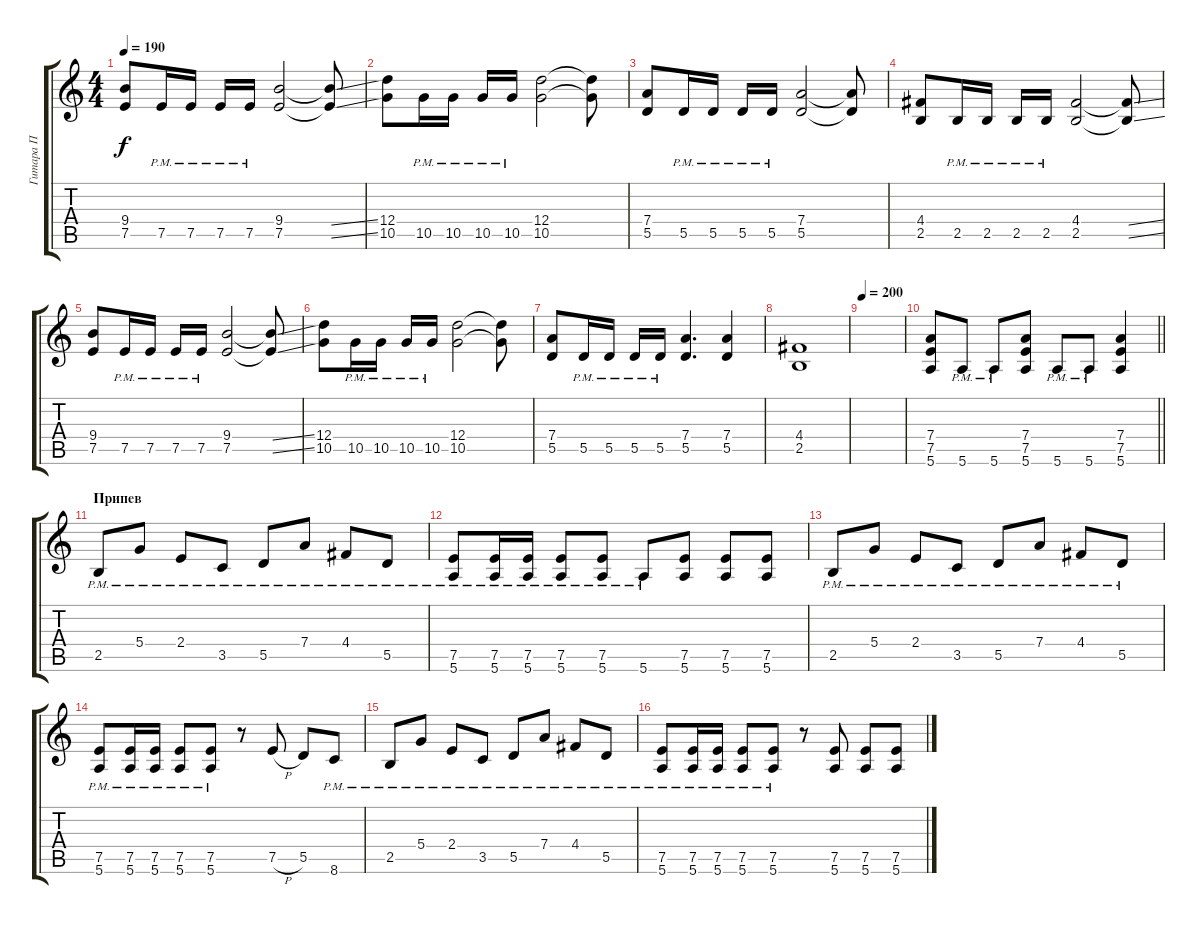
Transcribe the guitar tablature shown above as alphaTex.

\track ("Гитара П" "Гитара П") {instrument overdrivenguitar}
\staff {score tabs}
\tuning (E4 B3 G3 D3 A2 E2) {hide}
\ts (4 4)
\tempo 190
\clef g2
\ks c
(9.4 7.5).8{dy f} 7.5{pm}.16 7.5{pm}.16 7.5{pm}.16 7.5{pm}.16 (9.4 7.5).2 (9.4{ss t} 7.5{ss t}).8 |
(12.4 10.5).8 10.5{pm}.16 10.5{pm}.16 10.5{pm}.16 10.5{pm}.16 (12.4 10.5).2 (12.4{t} 10.5{t}).8 |
(7.4 5.5).8 5.5{pm}.16 5.5{pm}.16 5.5{pm}.16 5.5{pm}.16 (7.4 5.5).2 (7.4{t} 5.5{t}).8 |
(4.4 2.5).8 2.5{pm}.16 2.5{pm}.16 2.5{pm}.16 2.5{pm}.16 (4.4 2.5).2 (4.4{ss t} 2.5{ss t}).8 |
(9.4 7.5).8 7.5{pm}.16 7.5{pm}.16 7.5{pm}.16 7.5{pm}.16 (9.4 7.5).2 (9.4{ss t} 7.5{ss t}).8 |
(12.4 10.5).8 10.5{pm}.16 10.5{pm}.16 10.5{pm}.16 10.5{pm}.16 (12.4 10.5).2 (12.4{t} 10.5{t}).8 |
(7.4 5.5).8 5.5{pm}.16 5.5{pm}.16 5.5{pm}.16 5.5{pm}.16 (7.4 5.5).4{d} (7.4 5.5).4 |
(4.4 2.5).1 |
\tempo 200
|
\barLineRight lightlight
(7.4 7.5 5.6).8 5.6{pm}.8 5.6{pm}.8 (7.4 7.5 5.6).8 5.6{pm}.8 5.6{pm}.8 (7.4 7.5 5.6).4 |
\section ("" "Припев")
2.5{pm}.8 5.4{pm}.8 2.4{pm}.8 3.5{pm}.8 5.5{pm}.8 7.4{pm}.8 4.4{pm}.8 5.5{pm}.8 |
(7.5{pm} 5.6{pm}).8 (7.5{pm} 5.6{pm}).16 (7.5{pm} 5.6{pm}).16 (7.5{pm} 5.6{pm}).8 (7.5{pm} 5.6{pm}).8 5.6{pm}.8 (7.5 5.6).8 (7.5 5.6).8 (7.5 5.6).8 |
2.5{pm}.8 5.4{pm}.8 2.4{pm}.8 3.5{pm}.8 5.5{pm}.8 7.4{pm}.8 4.4{pm}.8 5.5{pm}.8 |
(7.5{pm} 5.6{pm}).8 (7.5{pm} 5.6{pm}).16 (7.5{pm} 5.6{pm}).16 (7.5{pm} 5.6{pm}).8 (7.5{pm} 5.6{pm}).8 r.8 7.5{h}.8 5.5.8 8.6{pm}.8 |
2.5{pm}.8 5.4{pm}.8 2.4{pm}.8 3.5{pm}.8 5.5{pm}.8 7.4{pm}.8 4.4{pm}.8 5.5{pm}.8 |
(7.5{pm} 5.6{pm}).8 (7.5{pm} 5.6{pm}).16 (7.5{pm} 5.6{pm}).16 (7.5{pm} 5.6{pm}).8 (7.5{pm} 5.6{pm}).8 r.8 (7.5 5.6).8 (7.5 5.6).8 (7.5 5.6).8
